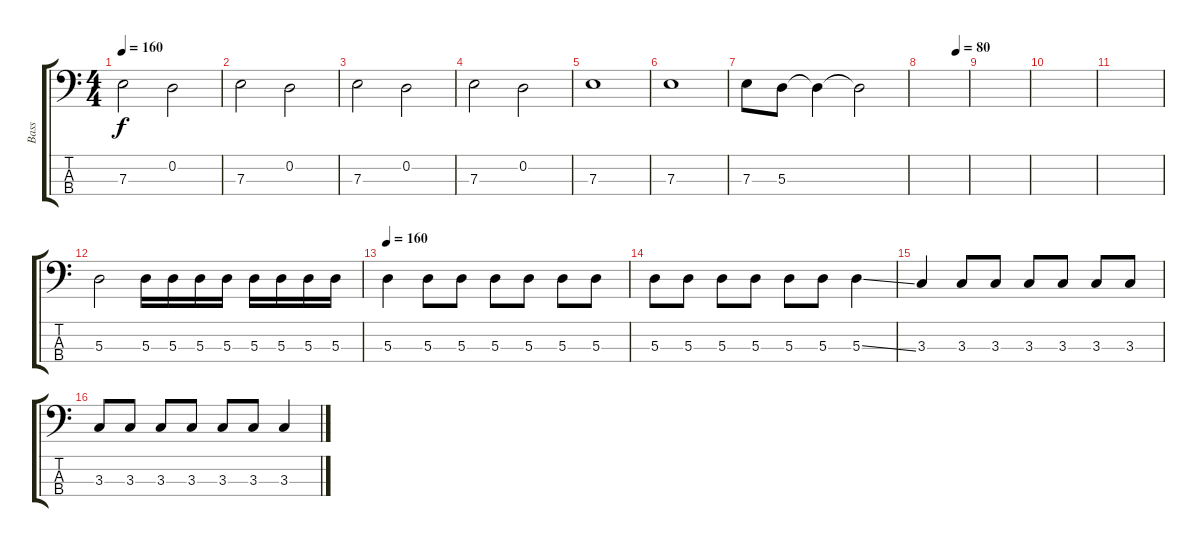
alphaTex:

\track ("Bass" "Bass") {instrument electricbasspick}
\staff {score tabs}
\tuning (G2 D2 A1 E1) {hide}
\ts (4 4)
\tempo 160
\clef f4
\ks c
7.3.2{dy f} 0.2.2 |
7.3.2 0.2.2 |
7.3.2 0.2.2 |
7.3.2 0.2.2 |
7.3.1 |
7.3.1 |
7.3.8 5.3.8 5.3{t}.4 5.3{t}.2 |
\tempo (80 0.75)
|
|
|
|
5.3.2 5.3.16 5.3.16 5.3.16 5.3.16 5.3.16 5.3.16 5.3.16 5.3.16 |
\tempo 160
5.3.4 5.3.8 5.3.8 5.3.8 5.3.8 5.3.8 5.3.8 |
5.3.8 5.3.8 5.3.8 5.3.8 5.3.8 5.3.8 5.3{ss}.4 |
3.3.4 3.3.8 3.3.8 3.3.8 3.3.8 3.3.8 3.3.8 |
3.3.8 3.3.8 3.3.8 3.3.8 3.3.8 3.3.8 3.3{ss}.4
